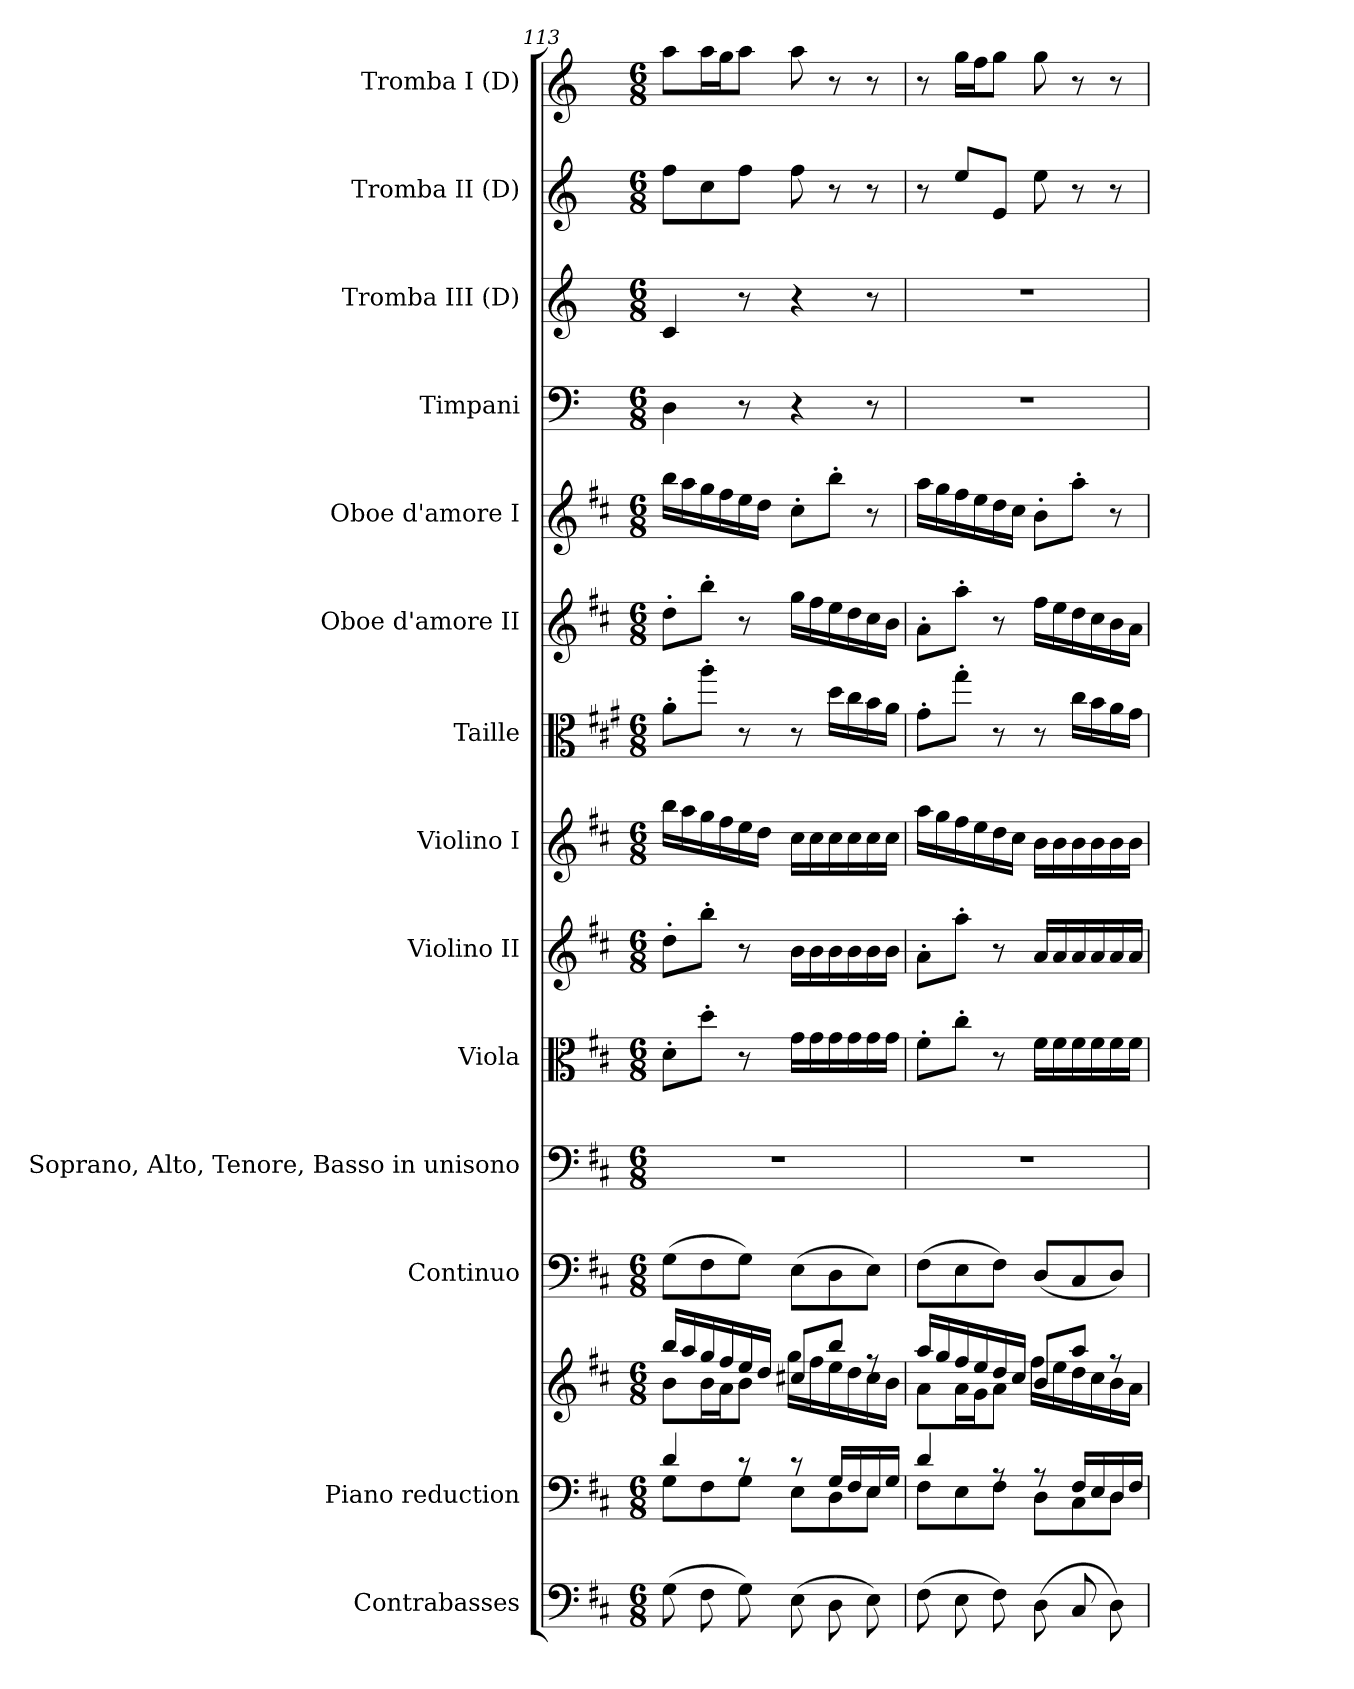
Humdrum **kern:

**kern	**kern	**kern	**kern	**kern	**kern	**kern	**kern	**kern	**kern	**kern	**kern	**kern	**kern	**kern
*part14	*part13	*part13	*part12	*part11	*part10	*part9	*part8	*part7	*part6	*part5	*part4	*part3	*part2	*part1
*staff15	*staff14	*staff13	*staff12	*staff11	*staff10	*staff9	*staff8	*staff7	*staff6	*staff5	*staff4	*staff3	*staff2	*staff1
*I"Contrabasses	*I"Piano reduction	*	*I"Continuo	*I"Soprano, Alto, Tenore, Basso in unisono	*I"Viola	*I"Violino II	*I"Violino I	*I"Taille	*I"Oboe d'amore II	*I"Oboe d'amore I	*I"Timpani	*I"Tromba III (D)	*I"Tromba II (D)	*I"Tromba I (D)
*I'Cbs.	*I'Pno	*	*	*	*	*	*	*	*I'Ob	*I'Ob	*I'Timp	*	*	*
!!LO:PB:g=z
*clefF4	*clefF4	*clefG2	*clefF4	*clefF4	*clefC3	*clefG2	*clefG2	*clefC3	*clefG2	*clefG2	*clefF4	*clefG2	*clefG2	*clefG2
*ITrd7c12	*	*	*	*	*	*	*	*ITrd4c7	*	*	*	*ITrd-1c-2	*ITrd-1c-2	*ITrd-1c-2
*k[f#c#]	*k[f#c#]	*k[f#c#]	*k[f#c#]	*k[f#c#]	*k[f#c#]	*k[f#c#]	*k[f#c#]	*k[f#c#]	*k[f#c#]	*k[f#c#]	*k[]	*k[f#c#]	*k[f#c#]	*k[f#c#]
*M6/8	*M6/8	*M6/8	*M6/8	*M6/8	*M6/8	*M6/8	*M6/8	*M6/8	*M6/8	*M6/8	*M6/8	*M6/8	*M6/8	*M6/8
=113	=113	=113	=113	=113	=113	=113	=113	=113	=113	=113	=113	=113	=113	=113
*	*^	*^	*	*	*	*	*	*	*	*	*	*	*	*
(>8GG\	4d/	8G\L	16bb/LL	8b\L	(>8G\L	2.r	8d'\L	8dd'\L	16bb\LL	8d'\L	8dd'\L	16bb\LL	4D\	4d/	8gg\L	8bb\L
.	.	.	16aa/	.	.	.	.	.	16aa\	.	.	16aa\	.	.	.	.
8FF#\	.	8F#\	16gg/	16b\L	8F#\	.	8dd'\J	8bb'\J	16gg\	8dd'\J	8bb'\J	16gg\	.	.	8dd\	16bb\L
.	.	.	16ff#/	16a\J	.	.	.	.	16ff#\	.	.	16ff#\	.	.	.	16aa\J
8GG\)	8rc	8G\J	16ee/	8b\J	8G\J)	.	8r	8r	16ee\	8r	8r	16ee\	8r	8r	8gg\J	8bb\J
.	.	.	16dd/JJ	.	.	.	.	.	16dd\JJ	.	.	16dd\JJ	.	.	.	.
(>8EE\	8rc	8E\L	8cc#X/L	16gg\LL	(>8E\L	.	16g\LL	16b\LL	16cc#\LL	8r	16gg\LL	8cc#'\L	4r	4r	8gg\	8bb\
.	.	.	.	16ff#\	.	.	16g\	16b\	16cc#\	.	16ff#\	.	.	.	.	.
8DD\	16G/LL	8D\	8bb/J	16ee\	8D\	.	16g\	16b\	16cc#\	16g\LL	16ee\	8bb'\J	.	.	8r	8r
.	16F#/	.	.	16dd\	.	.	16g\	16b\	16cc#\	16f#\	16dd\	.	.	.	.	.
8EE\)	16E/	8E\J	8rff	16cc#\	8E\J)	.	16g\	16b\	16cc#\	16e\	16cc#\	8r	8r	8r	8r	8r
.	16G/JJ	.	.	16b\JJ	.	.	16g\JJ	16b\JJ	16cc#\JJ	16d\JJ	16b\JJ	.	.	.	.	.
=114	=114	=114	=114	=114	=114	=114	=114	=114	=114	=114	=114	=114	=114	=114	=114	=114
(>8FF#\	4d/	8F#\L	16aa/LL	8a\L	(>8F#\L	2.r	8f#'\L	8a'\L	16aa\LL	8c#'\L	8a'\L	16aa\LL	2.r	2.r	8r	8r
.	.	.	16gg/	.	.	.	.	.	16gg\	.	.	16gg\	.	.	.	.
8EE\	.	8E\	16ff#/	16a\L	8E\	.	8cc#'\J	8aa'\J	16ff#\	8cc#'\J	8aa'\J	16ff#\	.	.	8ff#/L	16aa\LL
.	.	.	16ee/	16g\J	.	.	.	.	16ee\	.	.	16ee\	.	.	.	16gg\J
8FF#\)	8rA	8F#\J	16dd/	8a\J	8F#\J)	.	8r	8r	16dd\	8r	8r	16dd\	.	.	8f#/J	8aa\J
.	.	.	16cc#/JJ	.	.	.	.	.	16cc#\JJ	.	.	16cc#\JJ	.	.	.	.
(>8DD\	8rA	8D\L	8b/L	16ff#\LL	(<8D/L	.	16f#\LL	16a/LL	16b\LL	8r	16ff#\LL	8b'\L	.	.	8ff#\	8aa\
.	.	.	.	16ee\	.	.	16f#\	16a/	16b\	.	16ee\	.	.	.	.	.
8CC#/	16F#/LL	8C#\	8aa/J	16dd\	8C#/	.	16f#\	16a/	16b\	16f#\LL	16dd\	8aa'\J	.	.	8r	8r
.	16E/	.	.	16cc#\	.	.	16f#\	16a/	16b\	16e\	16cc#\	.	.	.	.	.
8DD\)	16D/	8D\J	8rff	16b\	8D/J)	.	16f#\	16a/	16b\	16d\	16b\	8r	.	.	8r	8r
.	16F#/JJ	.	.	16a\JJ	.	.	16f#\JJ	16a/JJ	16b\JJ	16c#\JJ	16a\JJ	.	.	.	.	.
*	*v	*v	*	*	*	*	*	*	*	*	*	*	*	*	*	*
*	*	*v	*v	*	*	*	*	*	*	*	*	*	*	*	*
=	=	=	=	=	=	=	=	=	=	=	=	=	=	=
*-	*-	*-	*-	*-	*-	*-	*-	*-	*-	*-	*-	*-	*-	*-
